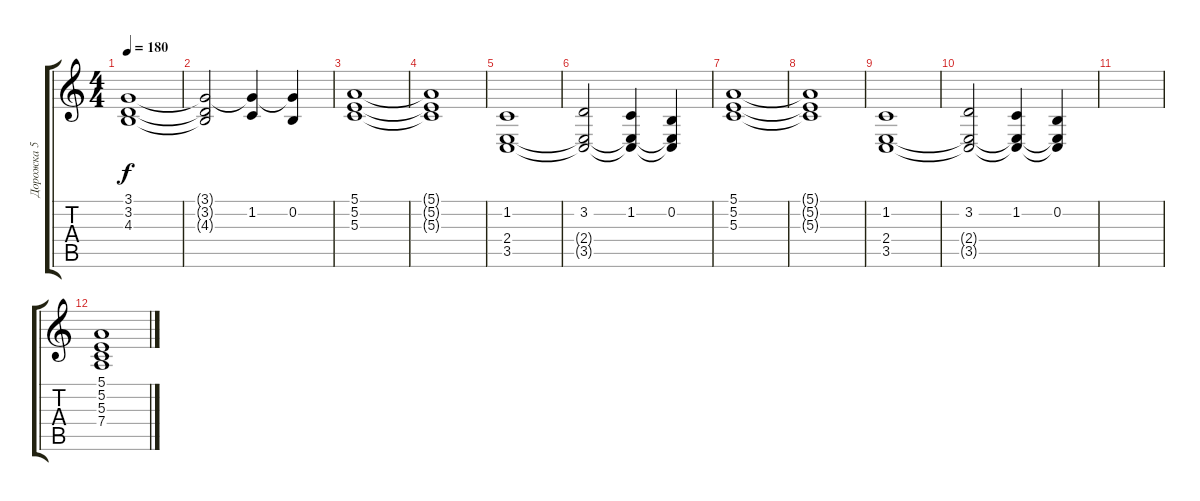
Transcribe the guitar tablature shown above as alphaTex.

\track ("Дорожка 5" "Дорожка 5") {instrument stringensemble2}
\staff {score tabs}
\tuning (E4 B3 G3 D3 A2 E2) {hide}
\ts (4 4)
\tempo 180
\clef g2
\ks c
(3.1 3.2 4.3).1{dy f} |
(3.1{t} 3.2{t} 4.3{t}).2 (3.1{t} 1.2).4 (3.1{t} 0.2).4 |
(5.1 5.2 5.3).1 |
(5.1{t} 5.2{t} 5.3{t}).1 |
(1.2 2.4 3.5).1 |
(3.2 2.4{t} 3.5{t}).2 (1.2 2.4{t} 3.5{t}).4 (0.2 2.4{t} 3.5{t}).4 |
(5.1 5.2 5.3).1 |
(5.1{t} 5.2{t} 5.3{t}).1 |
(1.2 2.4 3.5).1 |
(3.2 2.4{t} 3.5{t}).2 (1.2 2.4{t} 3.5{t}).4 (0.2 2.4{t} 3.5{t}).4 |
|
(5.1 5.2 5.3 7.4).1
